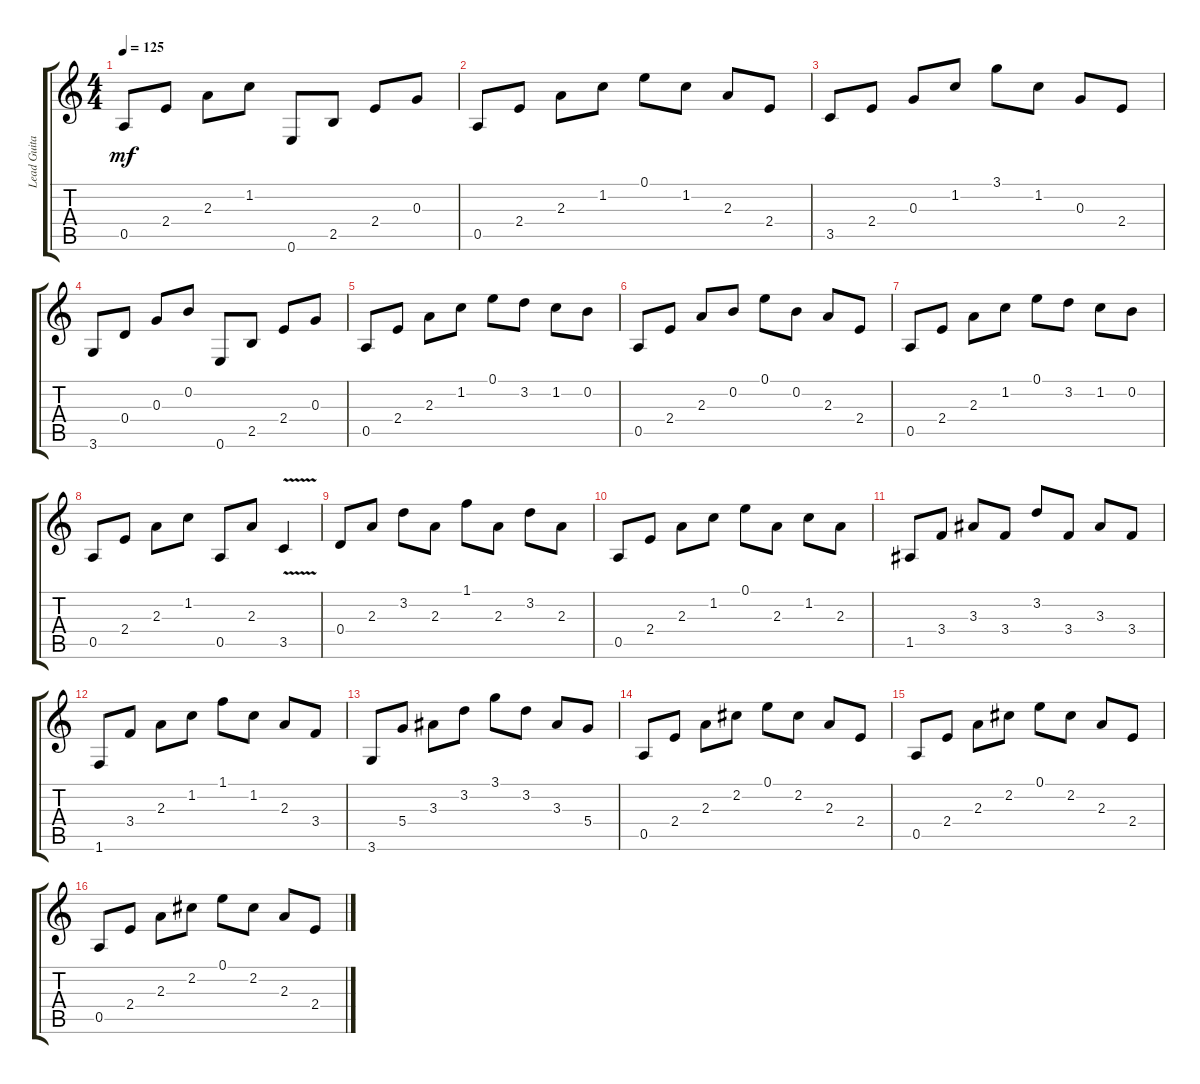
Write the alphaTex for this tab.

\track ("Lead Guitar 2" "Lead Guita") {instrument acousticguitarnylon}
\staff {score tabs}
\tuning (E4 B3 G3 D3 A2 E2) {hide}
\ts (4 4)
\tempo 125
\clef g2
\ks c
0.5.8{dy mf} 2.4.8 2.3.8 1.2.8 0.6.8 2.5.8 2.4.8 0.3.8 |
0.5.8 2.4.8 2.3.8 1.2.8 0.1.8 1.2.8 2.3.8 2.4.8 |
3.5.8 2.4.8 0.3.8 1.2.8 3.1.8 1.2.8 0.3.8 2.4.8 |
3.6.8 0.4.8 0.3.8 0.2.8 0.6.8 2.5.8 2.4.8 0.3.8 |
0.5.8 2.4.8 2.3.8 1.2.8 0.1.8 3.2.8 1.2.8 0.2.8 |
0.5.8 2.4.8 2.3.8 0.2.8 0.1.8 0.2.8 2.3.8 2.4.8 |
0.5.8 2.4.8 2.3.8 1.2.8 0.1.8 3.2.8 1.2.8 0.2.8 |
0.5.8 2.4.8 2.3.8 1.2.8 0.5.8 2.3.8 3.5{v}.4 |
0.4.8 2.3.8 3.2.8 2.3.8 1.1.8 2.3.8 3.2.8 2.3.8 |
0.5.8 2.4.8 2.3.8 1.2.8 0.1.8 2.3.8 1.2.8 2.3.8 |
1.5.8 3.4.8 3.3.8 3.4.8 3.2.8 3.4.8 3.3.8 3.4.8 |
1.6.8 3.4.8 2.3.8 1.2.8 1.1.8 1.2.8 2.3.8 3.4.8 |
3.6.8 5.4.8 3.3.8 3.2.8 3.1.8 3.2.8 3.3.8 5.4.8 |
0.5.8 2.4.8 2.3.8 2.2.8 0.1.8 2.2.8 2.3.8 2.4.8 |
0.5.8 2.4.8 2.3.8 2.2.8 0.1.8 2.2.8 2.3.8 2.4.8 |
0.5.8 2.4.8 2.3.8 2.2.8 0.1.8 2.2.8 2.3.8 2.4.8
